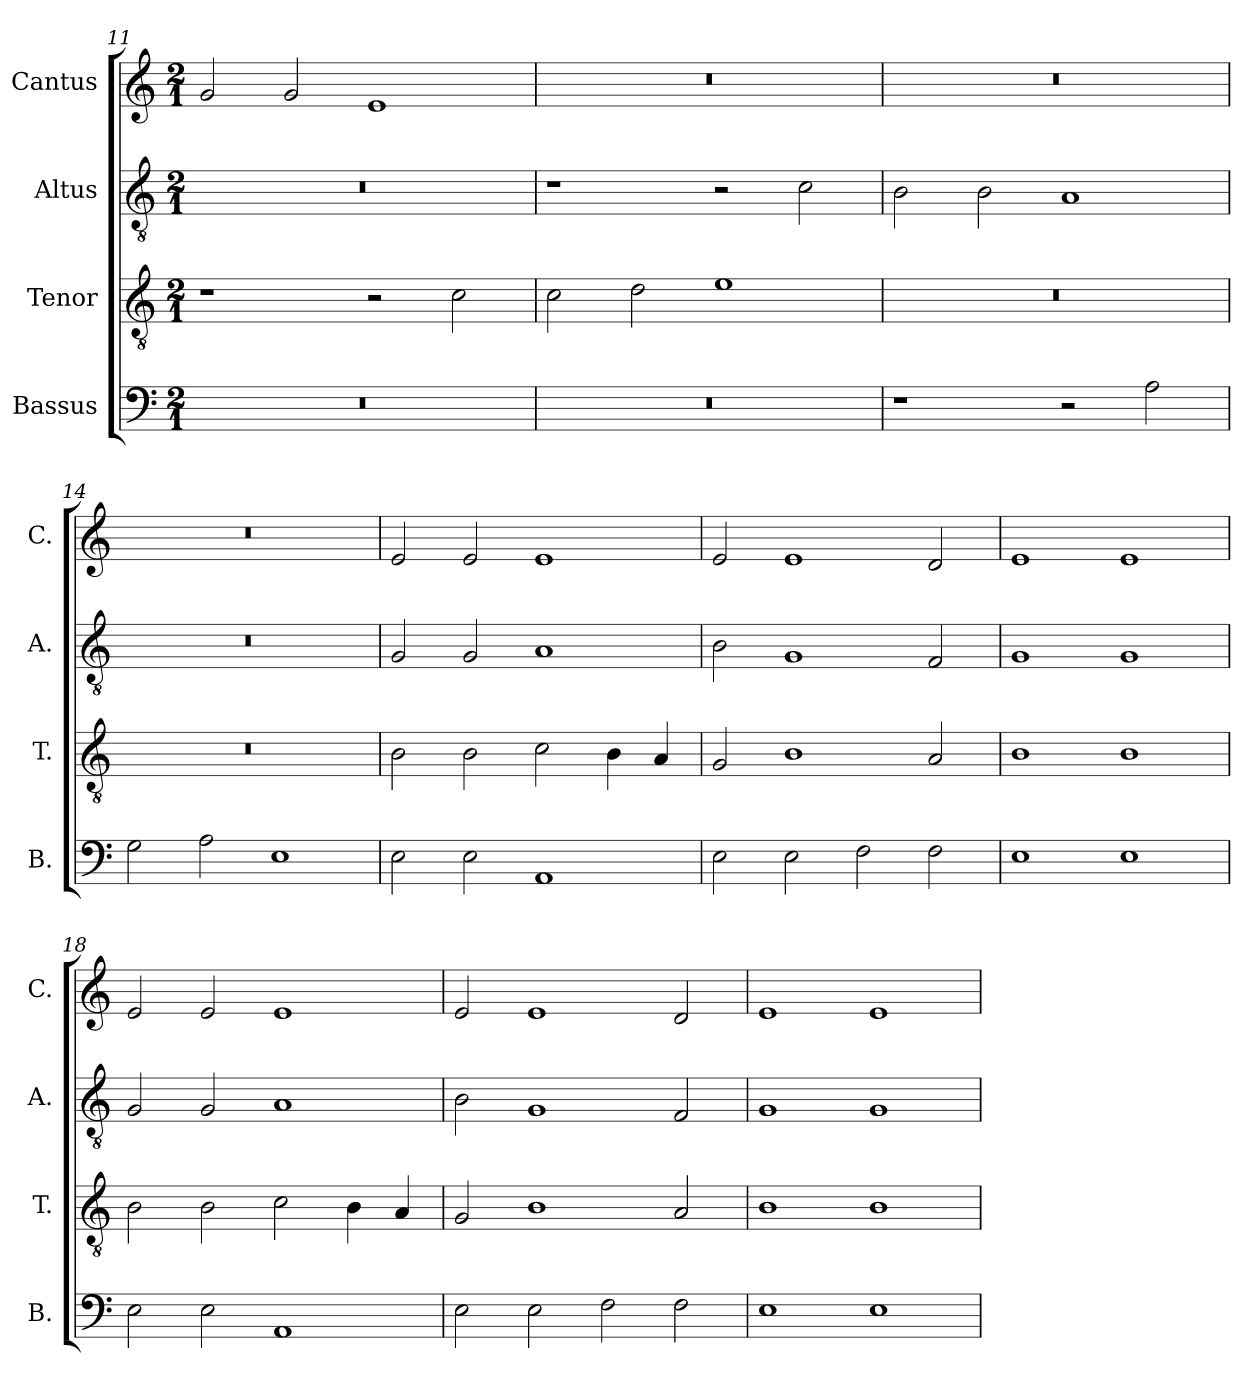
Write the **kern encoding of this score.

**kern	**kern	**kern	**kern
*part4	*part3	*part2	*part1
*staff4	*staff3	*staff2	*staff1
*I"Bassus	*I"Tenor	*I"Altus	*I"Cantus
*I'B.	*I'T.	*I'A.	*I'C.
*clefF4	*clefGv2	*clefGv2	*clefG2
*k[]	*k[]	*k[]	*k[]
*M2/1	*M2/1	*M2/1	*M2/1
=11	=11	=11	=11
0r	1r	0r	2g/
.	.	.	2g/
.	2r	.	1e
.	2c\	.	.
=12	=12	=12	=12
0r	2c\	1r	0r
.	2d\	.	.
.	1e	2r	.
.	.	2c\	.
=13	=13	=13	=13
1r	0r	2B\	0r
.	.	2B\	.
2r	.	1A	.
2A\	.	.	.
=14	=14	=14	=14
2G\	0r	0r	0r
2A\	.	.	.
1E	.	.	.
=15	=15	=15	=15
2E\	2B\	2G/	2e/
2E\	2B\	2G/	2e/
1AA	2c\	1A	1e
.	4B\	.	.
.	4A/	.	.
=16	=16	=16	=16
2E\	2G/	2B\	2e/
2E\	1B	1G	1e
2F\	.	.	.
2F\	2A/	2F/	2d/
=17	=17	=17	=17
1E	1B	1G	1e
1E	1B	1G	1e
=18	=18	=18	=18
2E\	2B\	2G/	2e/
2E\	2B\	2G/	2e/
1AA	2c\	1A	1e
.	4B\	.	.
.	4A/	.	.
=19	=19	=19	=19
2E\	2G/	2B\	2e/
2E\	1B	1G	1e
2F\	.	.	.
2F\	2A/	2F/	2d/
=20	=20	=20	=20
1E	1B	1G	1e
1E	1B	1G	1e
=	=	=	=
*-	*-	*-	*-
